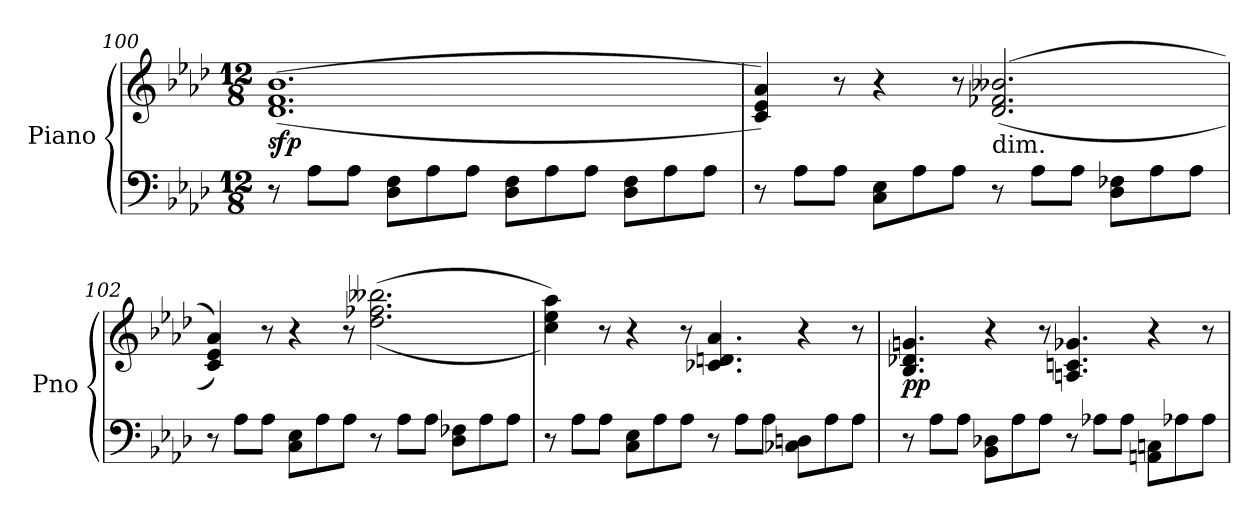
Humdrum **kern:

**kern	**kern	**dynam
*part1	*part1	*part1
*staff2	*staff1	*staff1/2
*I"Piano	*	*
*I'Pno	*	*
*clefF4	*clefG2	*
*k[b-e-a-d-]	*k[b-e-a-d-]	*
*A-:	*A-:	*
*M12/8	*M12/8	*
=100	=100	=100
!	!	!LO:DY:b
8r	((1.d- 1.f 1.b-	sfp
8A-\L	.	.
8A-\J	.	.
8D-\ 8F\L	.	.
8A-\	.	.
8A-\J	.	.
8D-\ 8F\L	.	.
8A-\	.	.
8A-\J	.	.
8D-\ 8F\L	.	.
8A-\	.	.
8A-\J	.	.
=101	=101	=101
8r	4c/ 4e-/ 4a-/))	.
8A-\L	.	.
8A-\J	8r	.
8C\ 8E-\L	4r	.
8A-\	.	.
8A-\J	8r	.
!	!LO:TX:b:t=dim.	!
8r	((2.d-/ 2.f-X/ 2.b--X/	.
8A-\L	.	.
8A-\J	.	.
8D-\ 8F-X\L	.	.
8A-\	.	.
8A-\J	.	.
!!LO:LB:g=z
=102	=102	=102
8r	4c/ 4e-/ 4a-/))	.
8A-\L	.	.
8A-\J	8r	.
8C\ 8E-\L	4r	.
8A-\	.	.
8A-\J	8r	.
8r	((2.dd-\ 2.ff-X\ 2.bb--X\	.
8A-\L	.	.
8A-\J	.	.
8D-\ 8F-X\L	.	.
8A-\	.	.
8A-\J	.	.
=103	=103	=103
8r	4cc\ 4ee-\ 4aa-\))	.
8A-\L	.	.
8A-\J	8r	.
8C\ 8E-\L	4r	.
8A-\	.	.
8A-\J	8r	.
8r	4.c-X/ 4.dn/ 4.a-/	.
8A-\L	.	.
8A-\J	.	.
8C-X\ 8Dn\L	4r	.
8A-\	.	.
8A-\J	8r	.
=104	=104	=104
!	!	!LO:DY:b
8r	4.B-/ 4.d-X/ 4.gn/	pp
8A-\L	.	.
8A-\J	.	.
8BB-\ 8D-X\L	4r	.
8A-\	.	.
8A-\J	8r	.
8r	4.An/ 4.cn/ 4.g-X/	.
8A-X\L	.	.
8A-\J	.	.
8AAn\ 8Cn\L	4r	.
8A-X\	.	.
8A-\J	8r	.
=	=	=
*-	*-	*-
